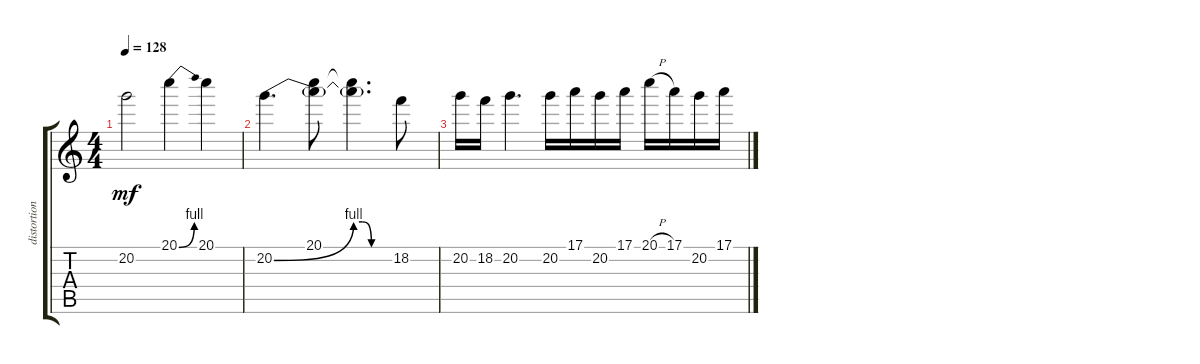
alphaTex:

\track ("distortion 3" "distortion") {instrument distortionguitar}
\staff {score tabs}
\tuning (E4 B3 G3 D3 A2 D2) {hide}
\ts (4 4)
\tempo 128
\clef g2
\ks c
20.2.2{dy mf} 20.1{be (bend 0 0 60 4)}.4 20.1.4 |
20.2{be (bend 0 0 60 4)}.4{d} (20.1 20.2{t}).8 (20.1{t} 20.2{be (custom 0 4 15 4 30 0 60 0) t}).4{d} 18.2.8 |
20.2.16 18.2.16 20.2.4{d} 20.2.16 17.1.16 20.2.16 17.1.16 20.1{h}.16 17.1.16 20.2.16 17.1.16
